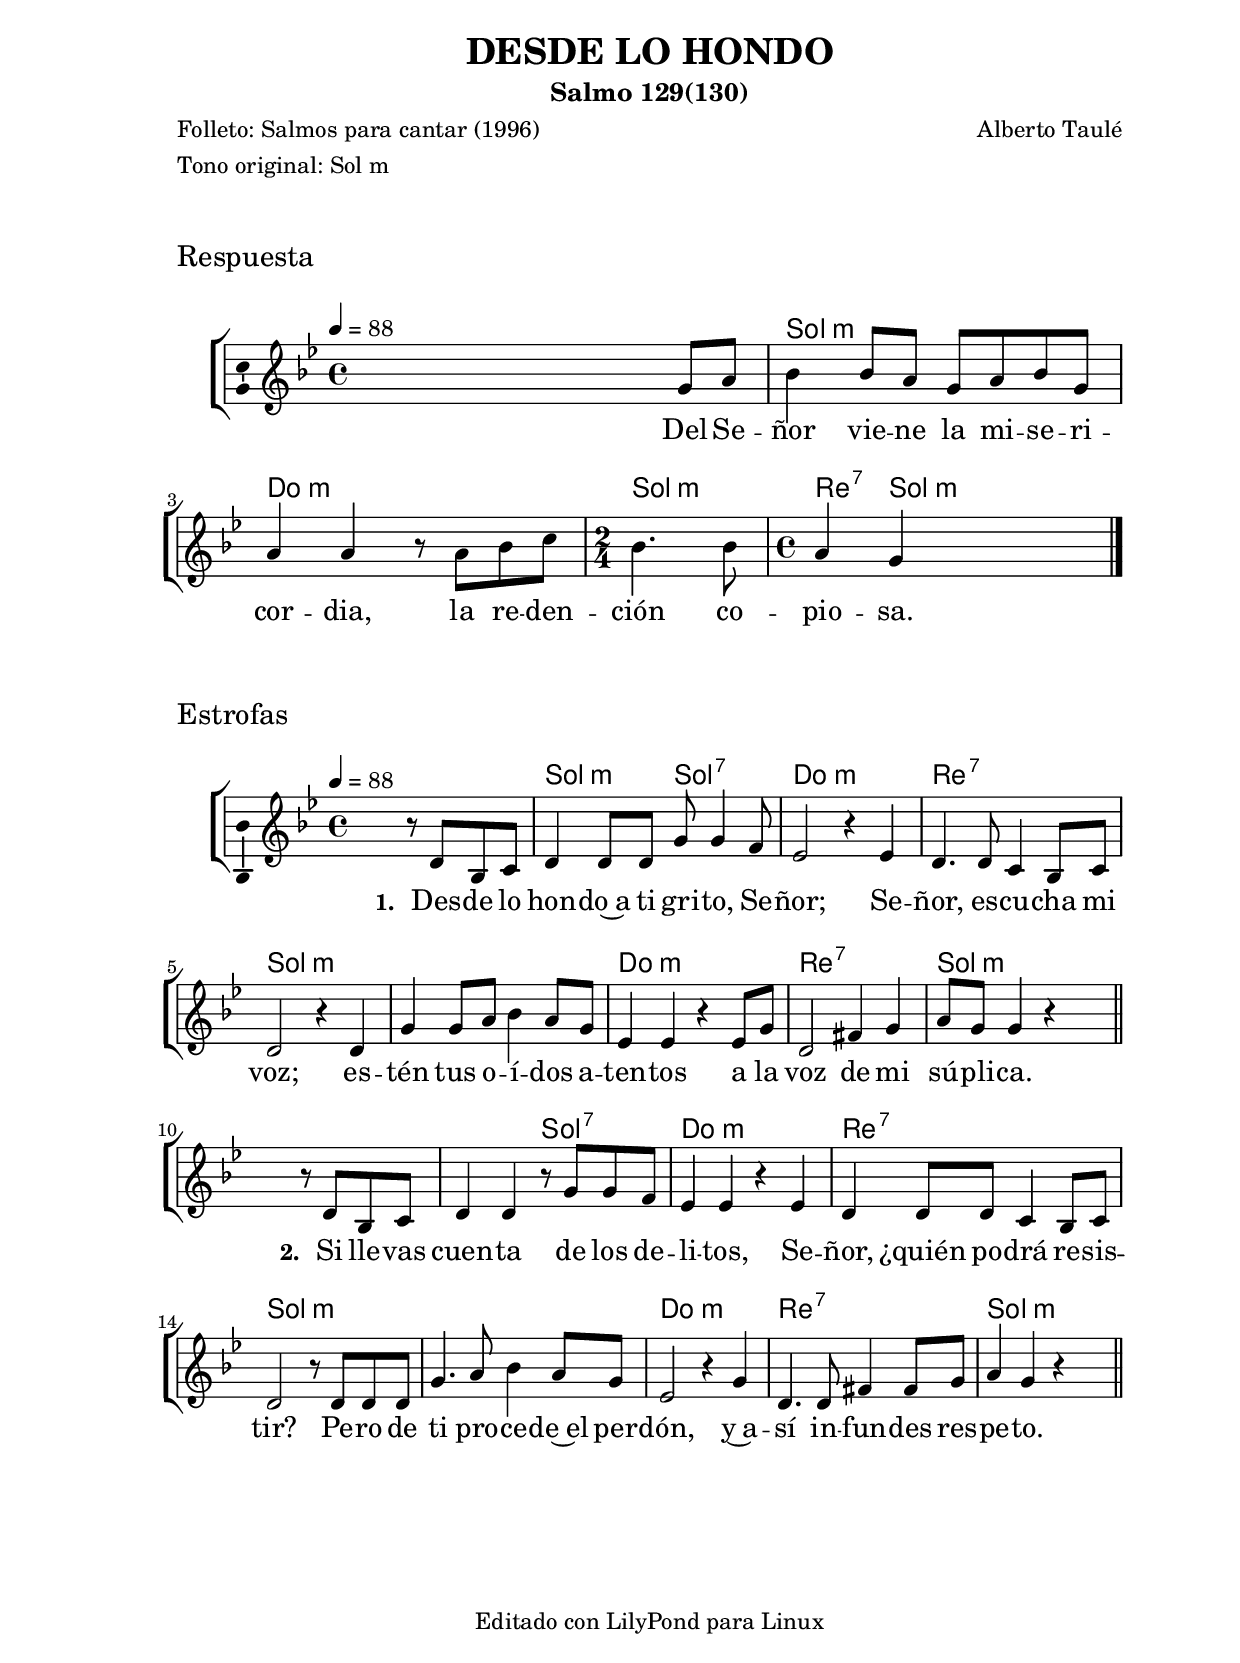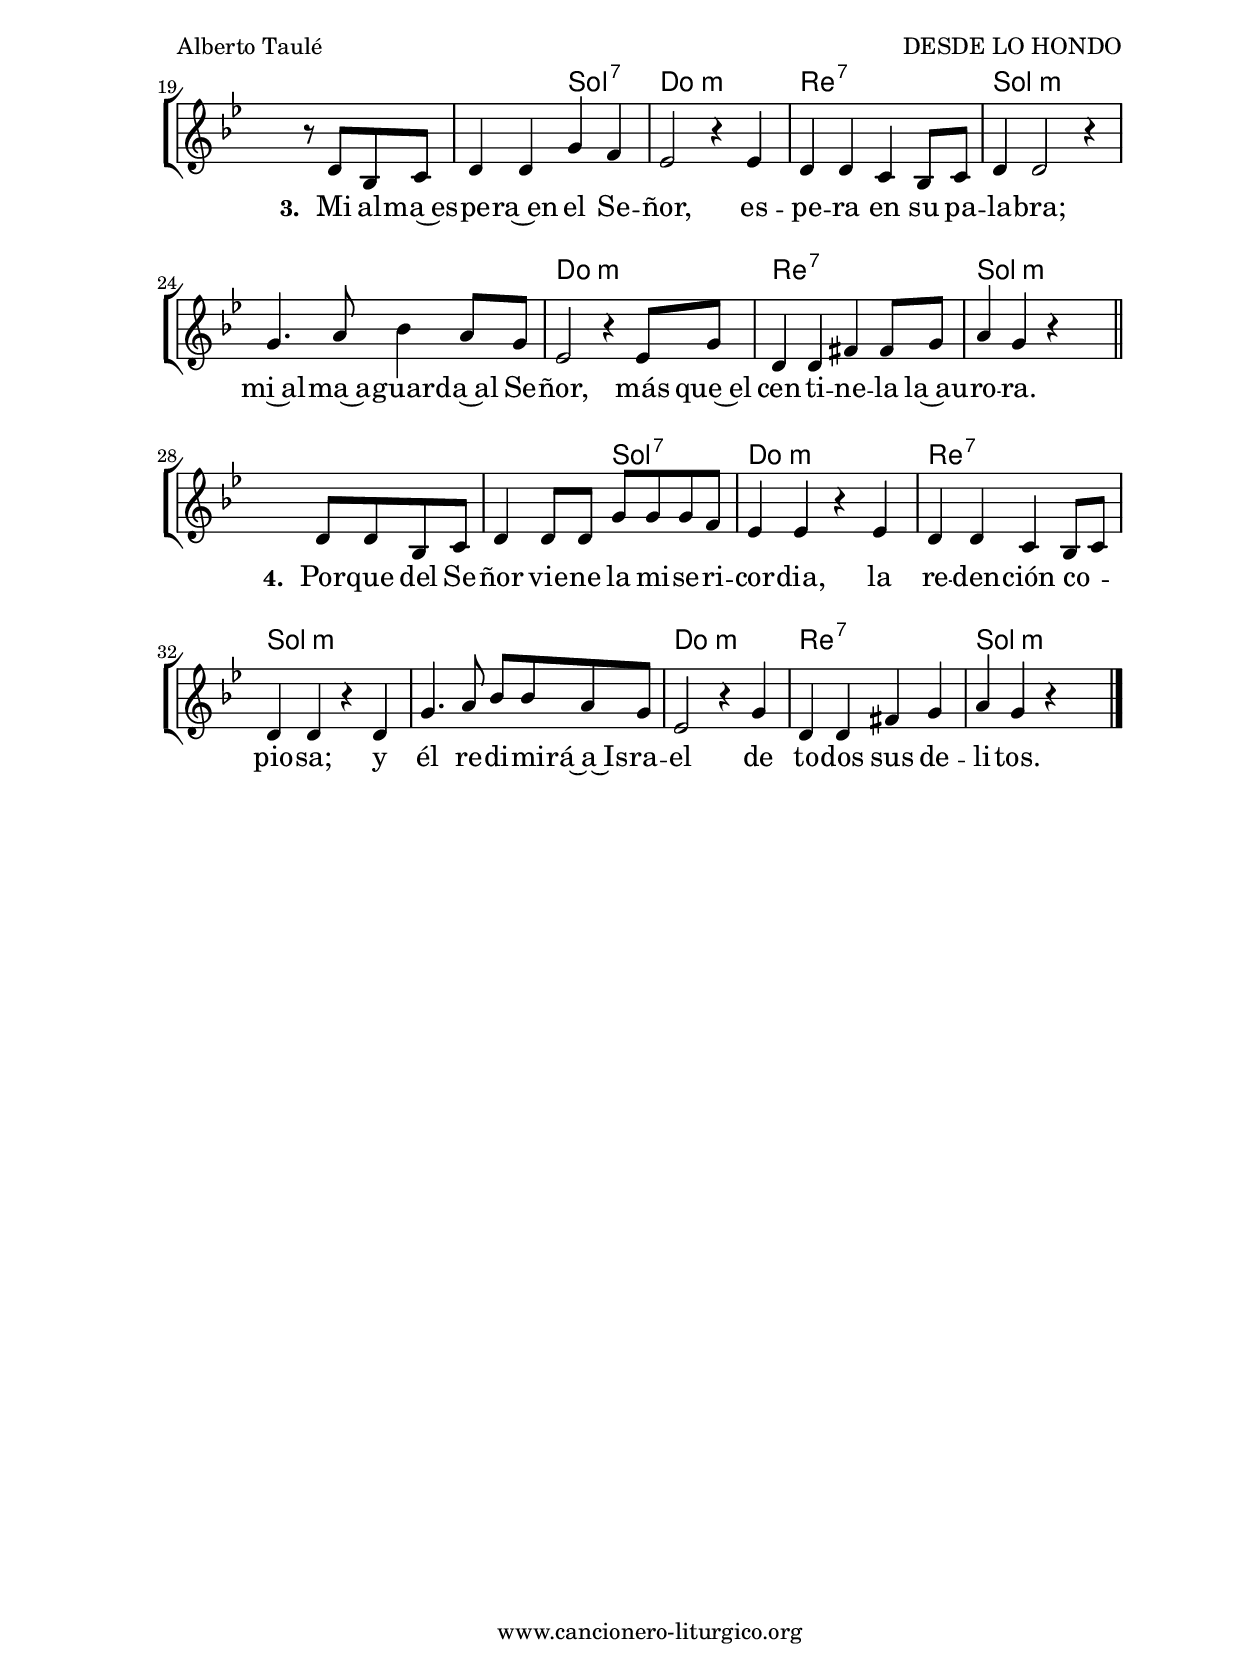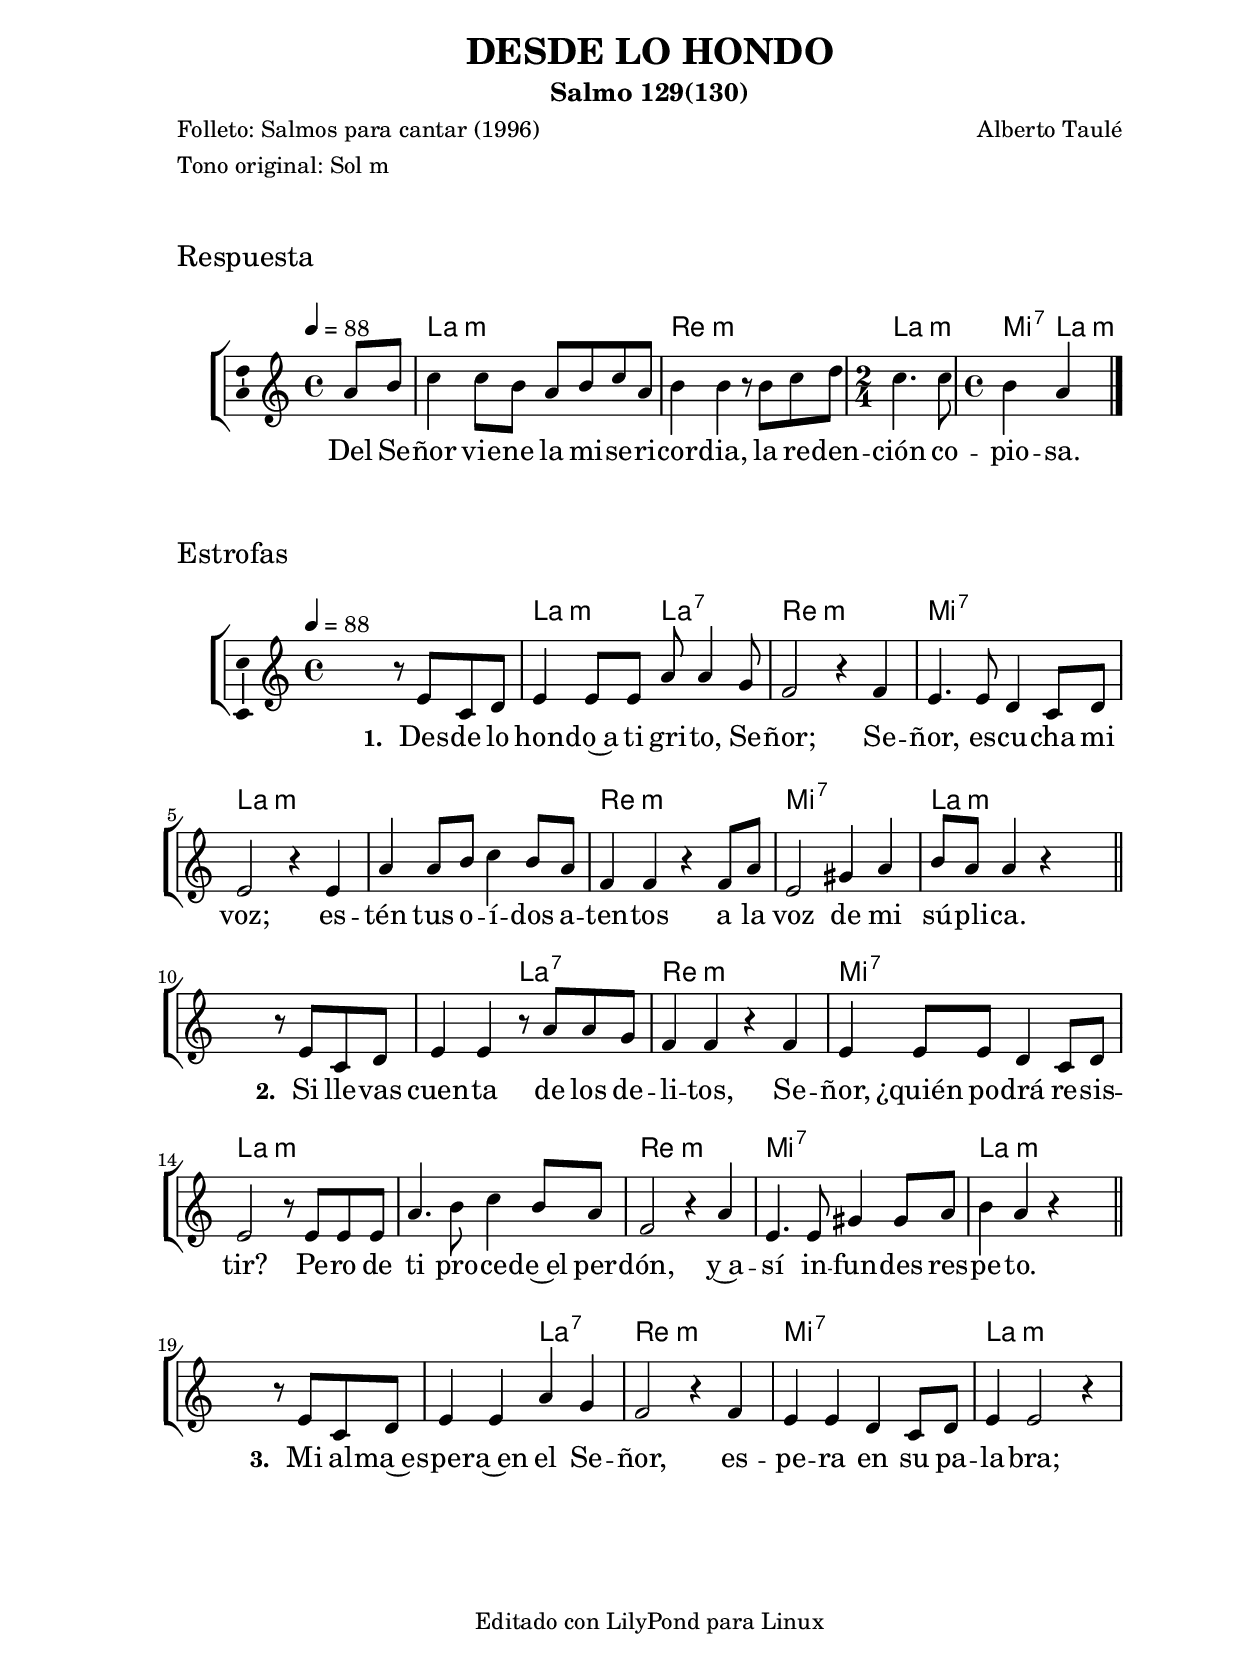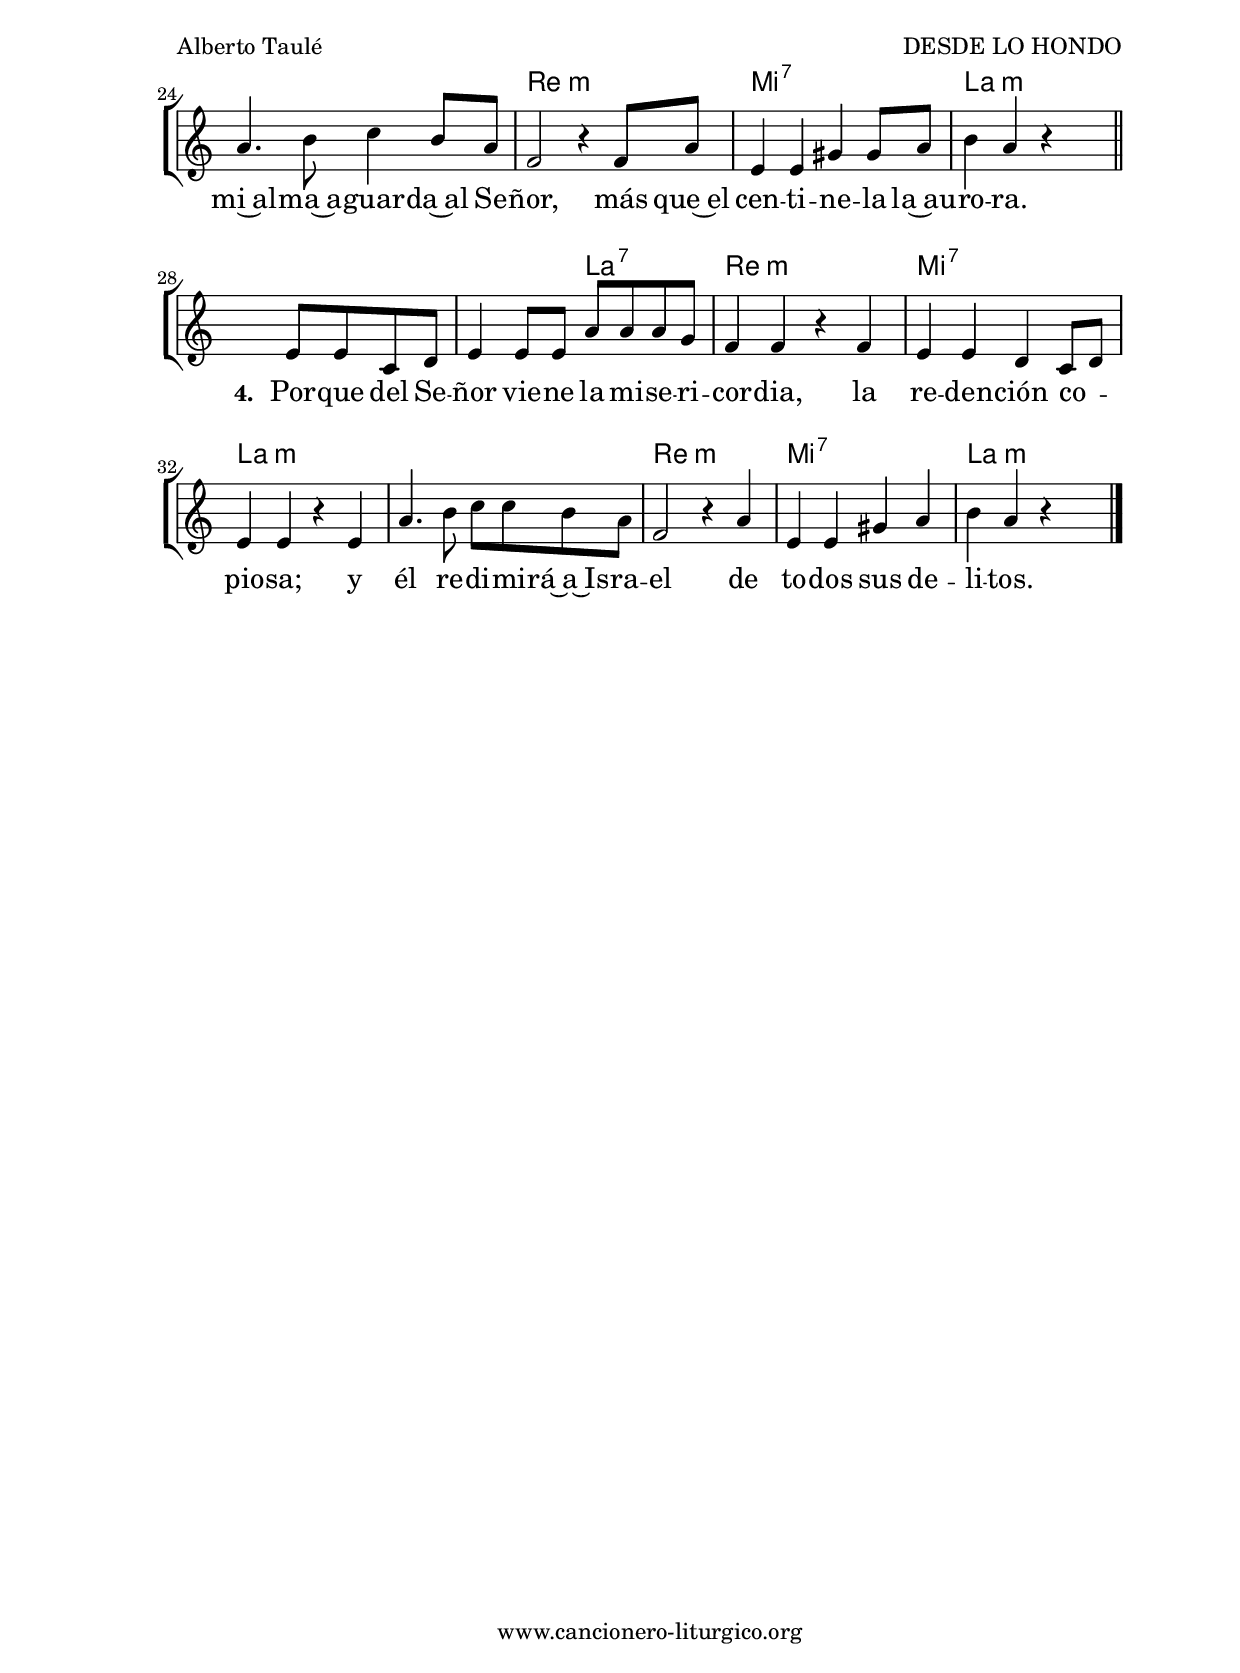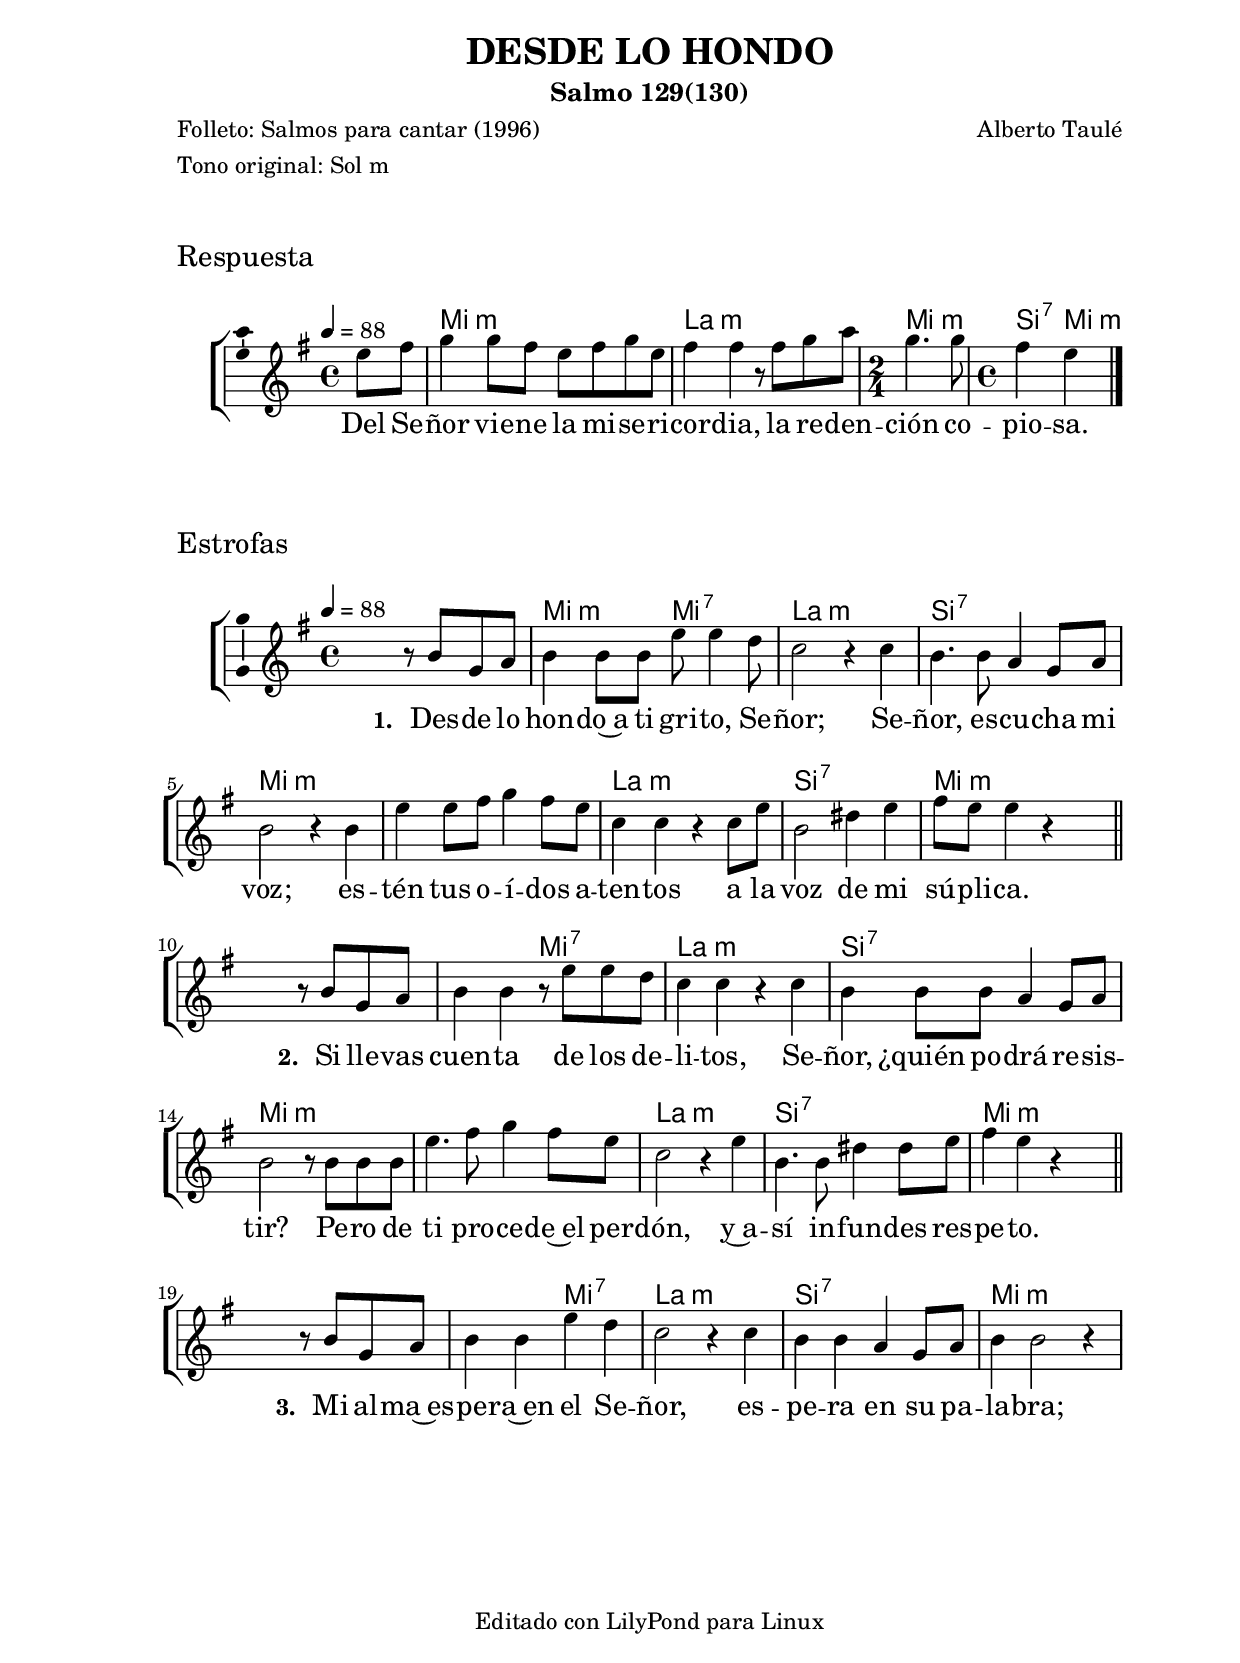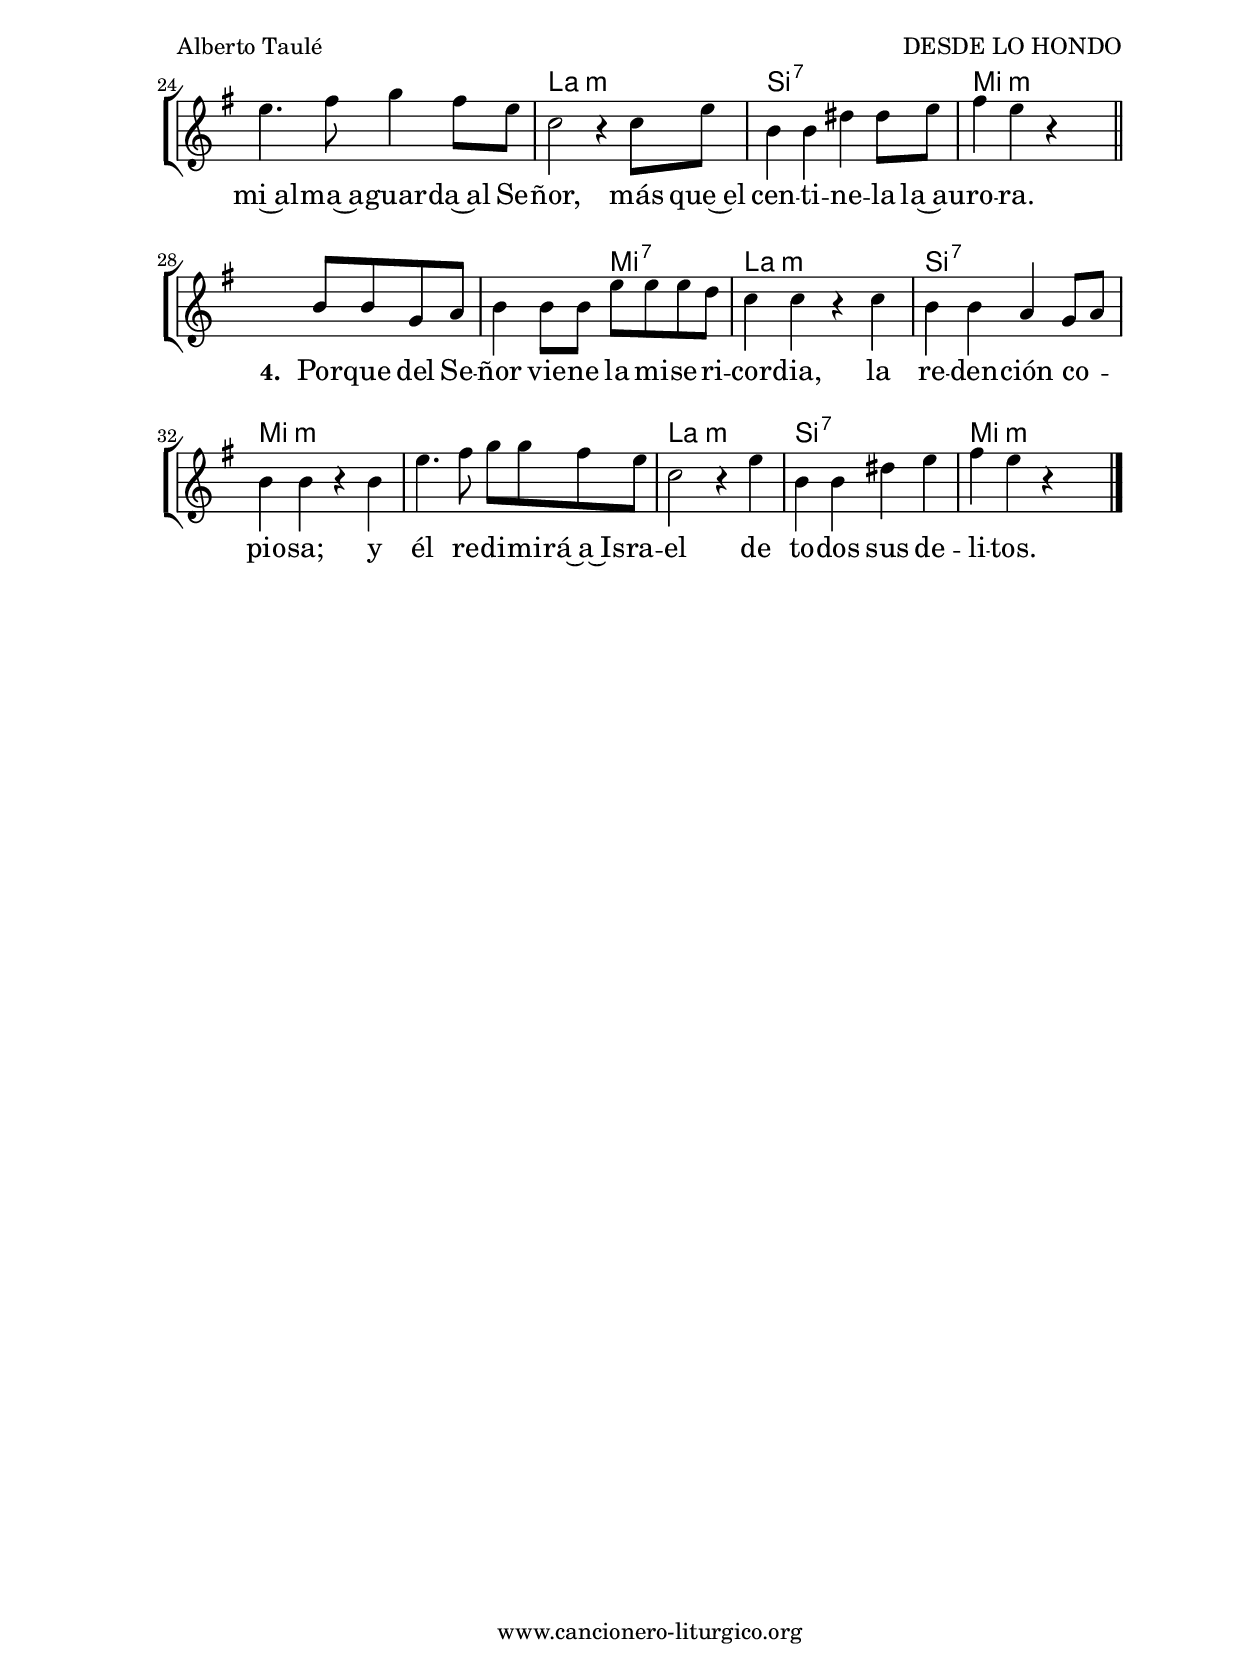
%
%para convertir .midi en .wav:
%timidity filename.midi -Ow -o finename.wav
%
%
%Para convertir de .wav a .mp3:
%lame -h -m j filename.wav
%
%
%para escuchar el midi:
%timidity nombrefichero.midi
%


%versión de lilypond para la que se ha escrito esta partitura:
\version "2.16.0"

	%Tamaño papel
	#(set-default-paper-size "a4")
	%Tamaño partitura
	#(set-global-staff-size 20)
	%No responde al pulsar sobre una nota
	#(ly:set-option 'point-and-click #f)

%parámetros del encabezamiento:
\header {
	title = "DESDE LO HONDO"
	subtitle = "Salmo 129(130)"
	composer = "Alberto Taulé"
	poet = "Folleto: Salmos para cantar (1996)"
	meter = "Tono original: Sol m"
	arranger = ""
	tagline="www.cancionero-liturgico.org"
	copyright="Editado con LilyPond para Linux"
	}

%parámetros asociados al papel:
\paper  {
	oddHeaderMarkup = \markup {\fill-line { \on-the-fly #not-first-page \fromproperty #'header:title \on-the-fly #not-first-page \fromproperty #'header:composer }}
	evenHeaderMarkup = \markup {\fill-line { \fromproperty #'header:composer \fromproperty #'header:title }}
	#(set-paper-size "a4")
	print-page-number = ##f
	first-page-number = 1
	print-first-page-number = ##f
	head-separation = 3.0 \cm
	top-margin = 2.0 \cm
	bottom-margin = 0.5\cm
	left-margin = 3.0 \cm
	line-width = 16.0 \cm 
	indent = 8\mm
	interscoreline = 2.\mm
	between-system-space = 15\mm
%	para que las partituras no llenen la hoja:
	ragged-bottom = ##t
%	idem para la última hoja:
	ragged-last-bottom = ##f
%	para que las partituras llenen el ancho del papel:
	ragged-last = ##f
	after-title-space = 2.5 \cm
%page-count=2
%system-count=8

	%Flexible Vertical Spacing
	markup-system-spacing =
	#'((basic-distance . 5) (minimum-distance . 3) (padding . 3))
	score-markup-spacing =
	#'((basic-distance . 15) (minimum-distance . 10) (padding . 3))
%	score-system-spacing =
%	#'((basic-distance . 15) (minimum-distance . 10) (padding . 5))
	system-system-spacing =
	#'((basic-distance . 5) (minimum-distance . 3) (padding . 3))
	markup-markup-spacing =
	#'((basic-distance . 20) (minimum-distance . 15) (padding . 3))
	last-bottom-spacing =
	#'((basic-distance . 5) (minimum-distance . 5) (padding . 3))
%	top-system-spacing =
%	#'((basic-distance . 10) (minimum-distance . 5) (padding . 3))
%	top-markup-spacing =
%	#'((basic-distance . 15) (minimum-distance . 10) (padding . 3))

	}


%parámetros que afectan a toda la partitura:
global =  {
	%clave de sol (G):
	\clef G
	%armadura:
%%%	\transpose b c'
	\key g \minor
	\tempo 4=88
	\set Score.tempoHideNote = ##f
	}


%%%%%%%%%%%%%%%%%%%%%%%%%%%%%%%%%%%%%%%%%%%%%%%%%%%%%%%
%%%%%%%%%%%%%%%%%%%%%%%%%%%%%%%%%%%%%%%%%%%%%%%%%%%%%%%
%%%%%%%%%%%%%%%%%%%%%%%%%%%%%%%%%%%%%%%%%%%%%%%%%%%%%%%


acordesrespuno = {
	\italianChords
	\chordmode {
%%%	\transpose b c'
{

s1
g:m c:m
g2:m
d4:7 g4:m s2

}
}
}

melodiarespuno = 
%%%	\transpose b c'
{
	\relative c''{

\time 4/4

s2 s4 g8 a
bes4 bes8 a g a bes g
a4 a r8 a8 bes c

\time 2/4
bes4. bes8

\time 4/4
a4 g s2

\bar "|."
}
}


textorespuno = \lyricmode {

Del Se -- ñor vie -- ne la mi -- se -- ri -- cor -- dia,
la re -- den -- ción co -- pio -- sa.

	}

acordesrespunoStaff = \context ChordNames = acordesrespunoStaff <<
	\set chordChanges = ##t
	\acordesrespuno
	>>


vozrespunoStaff = \context Voice = vozrespunoStaff
\with {\consists "Ambitus_engraver"}
<<
%	\set Staff.instrumentName = ""
%	\set Staff.shortInstrumentName = ""
%	\set Staff.midiInstrument = #"clarinet"
%	\set Staff.midiInstrument = #"cello"
%	\set Staff.midiInstrument = #"flute"
	\set Staff.midiInstrument = #"electric guitar (jazz)"
%	\set Staff.midiInstrument = #"english horn"
%	\set Staff.midiInstrument = #"violin"
%	\set Staff.midiInstrument = #"glockenspiel"
	\set Staff.midiMinimumVolume = #0.7
	\set Staff.midiMaximumVolume = #0.9
	\global
	\melodiarespuno
	>>

textorespunoStaff = \context Lyrics = textorespunoStaff <<
	\lyricsto vozrespunoStaff \textorespuno
	>>


%%%%%%%%%%%%%%%%%%%%%%%%%%%%%%%%%%%%%%%%%%%%%%%%%%%%%%%
%%%%%%%%%%%%%%%%%%%%%%%%%%%%%%%%%%%%%%%%%%%%%%%%%%%%%%%
%%%%%%%%%%%%%%%%%%%%%%%%%%%%%%%%%%%%%%%%%%%%%%%%%%%%%%%


acordesrespest = {
	\italianChords
	\chordmode {
%%%	\transpose b c'
{

s1
g2:m g:7 c1:m d:7 g:m s c:m d:7 g:m
s1
g2:m g:7 c1:m d:7 g:m s c:m d:7 g:m
s1
g2:m g:7 c1:m d:7 g:m s c:m d:7 g:m
s1
g2:m g:7 c1:m d:7 g:m s c:m d:7 g:m

}
}
}

melodiarespest = 
%%%	\transpose b c'
{
	\relative c'{

\time 4/4

s2 r8 d8 bes c
d4 d8 d g g4 f8
ees2 r4 ees4
d4. d8 c4 bes8 c
d2 r4 d4
g4 g8 a bes4 a8 g
ees4 ees r4 ees8 g
d2 fis4 g
a8 g g4 r4 s4

\bar "||"
\break

s2 r8 d8 bes c
d4 d r8 g8 g f
ees4 ees r4 ees4
d4 d8 d c4 bes8 c
d2 r8 d8 d d
g4. a8 bes4 a8 g
ees2 r4 g4
d4. d8 fis4 fis8 g
a4 g r4 s4

\bar "||"
\break

s2 r8 d8 bes c
d4 d g f
ees2 r4 ees4
d4 d c bes8 c
d4 d2 r4
g4. a8 bes4 a8 g
ees2 r4 ees8 g
d4 d fis fis8 g
a4 g r4 s4

\bar "||"
\break

s2 d8 d bes c
d4 d8 d g g g f
ees4 ees r4 ees4
d4 d c bes8 c
d4 d r4 d4
g4. a8 bes bes a g
ees2 r4 g4
d4 d fis g
a4 g r4 s4

\bar "|."
}
}


textorespest = \lyricmode {

\set stanza =#"1. " Des -- de lo hon -- do~a ti gri -- to, Se -- ñor;
Se -- ñor, es -- cu -- cha mi voz;
es -- tén tus o -- í -- dos a -- ten -- tos
a la voz de mi sú -- pli -- ca.

\set stanza =#"2. " Si lle -- vas cuen -- ta de los de -- li -- tos,
Se -- ñor, ¿quién po -- drá re -- sis -- tir?
Pe -- ro de ti pro -- ce -- de~el per -- dón,
y~a -- sí in -- fun -- des res -- pe -- to.

\set stanza =#"3. " Mi al -- ma~es -- pe -- ra~en el Se -- ñor,
es -- pe -- ra en su pa -- la -- bra;
mi~al -- ma~a -- guar -- da~al Se -- ñor,
más que~el cen -- ti -- ne -- la la~au -- ro -- ra.

\set stanza =#"4. " Por -- que del Se -- ñor vie -- ne la mi -- se -- ri -- cor -- dia,
la re -- den -- ción co -- _ pio -- sa;
y él re -- di -- mi -- rá~a~Is -- ra -- el
de to -- dos sus de -- li -- tos.

	}

acordesrespestStaff = \context ChordNames = acordesrespestStaff <<
	\set chordChanges = ##t
	\acordesrespest
	>>


vozrespestStaff = \context Voice = vozrespestStaff
\with {\consists "Ambitus_engraver"}
<<
%	\set Staff.instrumentName = ""
%	\set Staff.shortInstrumentName = ""
%	\set Staff.midiInstrument = #"clarinet"
%	\set Staff.midiInstrument = #"cello"
%	\set Staff.midiInstrument = #"flute"
	\set Staff.midiInstrument = #"electric guitar (jazz)"
%	\set Staff.midiInstrument = #"english horn"
%	\set Staff.midiInstrument = #"violin"
%	\set Staff.midiInstrument = #"glockenspiel"
	\set Staff.midiMinimumVolume = #0.7
	\set Staff.midiMaximumVolume = #0.9
	\global
	\melodiarespest
	>>

textorespestStaff = \context Lyrics = textorespestStaff <<
	\lyricsto vozrespestStaff \textorespest
	>>


%%%%%%%%%%%%%%%%%%%%%%%%%%%%%%%%%%%%%%%%%%%%%%%%%%%%%%%
%%%%%%%%%%%%%%%%%%%%%%%%%%%%%%%%%%%%%%%%%%%%%%%%%%%%%%%
%%%%%%%%%%%%%%%%%%%%%%%%%%%%%%%%%%%%%%%%%%%%%%%%%%%%%%%


\book {
	\score {
		\context ChoirStaff {
			\override StaffGroup.SystemStartBracket #'collapse-height = #1
			\override Score.SystemStartBar #'collapse-height = #1
			<<
			\acordesrespunoStaff
			\vozrespunoStaff
			\textorespunoStaff
			>>
			}
		\layout {
	    		\context {
				\Lyrics
				\override LyricText #'font-size = #2
				}
	   		 \context {
				\Score
				\override StaffSymbol #'staff-space = #(magstep +3)
				}
			}
		\header{piece=\markup{\fontsize #2 "Respuesta"}}
		}
	\score {
		\context ChoirStaff {
			\override StaffGroup.SystemStartBracket #'collapse-height = #1
			\override Score.SystemStartBar #'collapse-height = #1
			<<
			\acordesrespestStaff
			\vozrespestStaff
			\textorespestStaff
			>>
			}
		\layout {
	    		\context {
				\Lyrics
				\override LyricText #'font-size = #2
				}
	   		 \context {
				\Score
				\override StaffSymbol #'staff-space = #(magstep +3)
				}
			}
		\header{piece=\markup{\fontsize #2 "Estrofas"}}
		}
	\score {
		\unfoldRepeats
		\context ChoirStaff {
			\override StaffGroup.SystemStartBracket #'collapse-height = #1
			\override Score.SystemStartBar #'collapse-height = #1
			<<
			\acordesrespunoStaff
			\vozrespunoStaff
			>>
			<<
			\acordesrespestStaff
			\vozrespestStaff
			>>
			}
		\midi {
	  		\context {
	  			\Score
				tempoWholesPerMinute = #(ly:make-moment 70 4)
				}
			}
		}
	}

#(define output-suffix "C")
\book {
	\score {
		\context ChoirStaff {
			\override StaffGroup.SystemStartBracket #'collapse-height = #1
			\override Score.SystemStartBar #'collapse-height = #1
\transpose c d
			<<
			\acordesrespunoStaff
			\vozrespunoStaff
			\textorespunoStaff
			>>
			}
		\layout {
	    		\context {
				\Lyrics
				\override LyricText #'font-size = #2
				}
	   		 \context {
				\Score
				\override StaffSymbol #'staff-space = #(magstep +3)
				}
			}
		\header{piece=\markup{\fontsize #2 "Respuesta"}}
		}
	\score {
		\context ChoirStaff {
			\override StaffGroup.SystemStartBracket #'collapse-height = #1
			\override Score.SystemStartBar #'collapse-height = #1
\transpose c d
			<<
			\acordesrespestStaff
			\vozrespestStaff
			\textorespestStaff
			>>
			}
		\layout {
	    		\context {
				\Lyrics
				\override LyricText #'font-size = #2
				}
	   		 \context {
				\Score
				\override StaffSymbol #'staff-space = #(magstep +3)
				}
			}
		\header{piece=\markup{\fontsize #2 "Estrofas"}}
		}
	}

#(define output-suffix "S")
\book {
	\score {
		\context ChoirStaff {
			\override StaffGroup.SystemStartBracket #'collapse-height = #1
			\override Score.SystemStartBar #'collapse-height = #1
\transpose c a
			<<
			\acordesrespunoStaff
			\vozrespunoStaff
			\textorespunoStaff
			>>
			}
		\layout {
	    		\context {
				\Lyrics
				\override LyricText #'font-size = #2
				}
	   		 \context {
				\Score
				\override StaffSymbol #'staff-space = #(magstep +3)
				}
			}
		\header{piece=\markup{\fontsize #2 "Respuesta"}}
		}
	\score {
		\context ChoirStaff {
			\override StaffGroup.SystemStartBracket #'collapse-height = #1
			\override Score.SystemStartBar #'collapse-height = #1
\transpose c a
			<<
			\acordesrespestStaff
			\vozrespestStaff
			\textorespestStaff
			>>
			}
		\layout {
	    		\context {
				\Lyrics
				\override LyricText #'font-size = #2
				}
	   		 \context {
				\Score
				\override StaffSymbol #'staff-space = #(magstep +3)
				}
			}
		\header{piece=\markup{\fontsize #2 "Estrofas"}}
		}
	}



